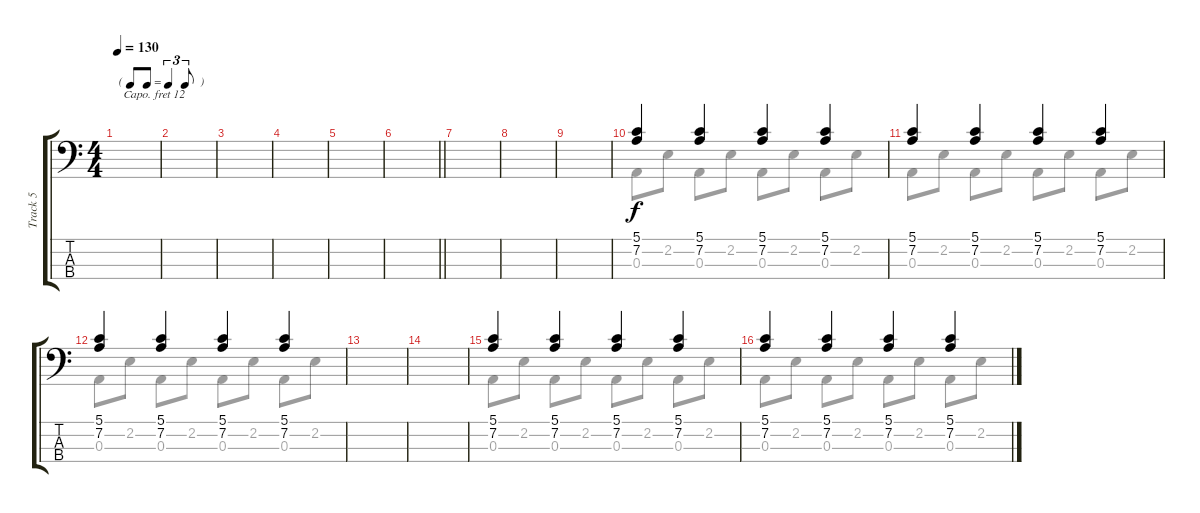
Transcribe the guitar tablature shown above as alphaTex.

\track ("Track 5" "Track 5") {instrument acousticgrandpiano}
\staff {score tabs}
\capo 12
\tuning (G2 D2 A1 E1) {hide}
\voice
\ts (4 4)
\tf triplet8th
\tempo 130
\clef f4
\ks c
|
|
|
|
|
\barLineRight lightlight
|
|
|
|
(5.1 7.2).4 (5.1 7.2).4 (5.1 7.2).4 (5.1 7.2).4 |
(5.1 7.2).4 (5.1 7.2).4 (5.1 7.2).4 (5.1 7.2).4 |
(5.1 7.2).4 (5.1 7.2).4 (5.1 7.2).4 (5.1 7.2).4 |
|
|
(5.1 7.2).4 (5.1 7.2).4 (5.1 7.2).4 (5.1 7.2).4 |
(5.1 7.2).4 (5.1 7.2).4 (5.1 7.2).4 (5.1 7.2).4
\voice
\clef f4
\ottava regular
\simile none
\ks c
|
|
|
|
|
\barLineRight lightlight
|
|
|
|
0.3.8 2.2.8 0.3.8 2.2.8 0.3.8 2.2.8 0.3.8 2.2.8 |
0.3.8 2.2.8 0.3.8 2.2.8 0.3.8 2.2.8 0.3.8 2.2.8 |
0.3.8 2.2.8 0.3.8 2.2.8 0.3.8 2.2.8 0.3.8 2.2.8 |
|
|
0.3.8 2.2.8 0.3.8 2.2.8 0.3.8 2.2.8 0.3.8 2.2.8 |
0.3.8 2.2.8 0.3.8 2.2.8 0.3.8 2.2.8 0.3.8 2.2.8
